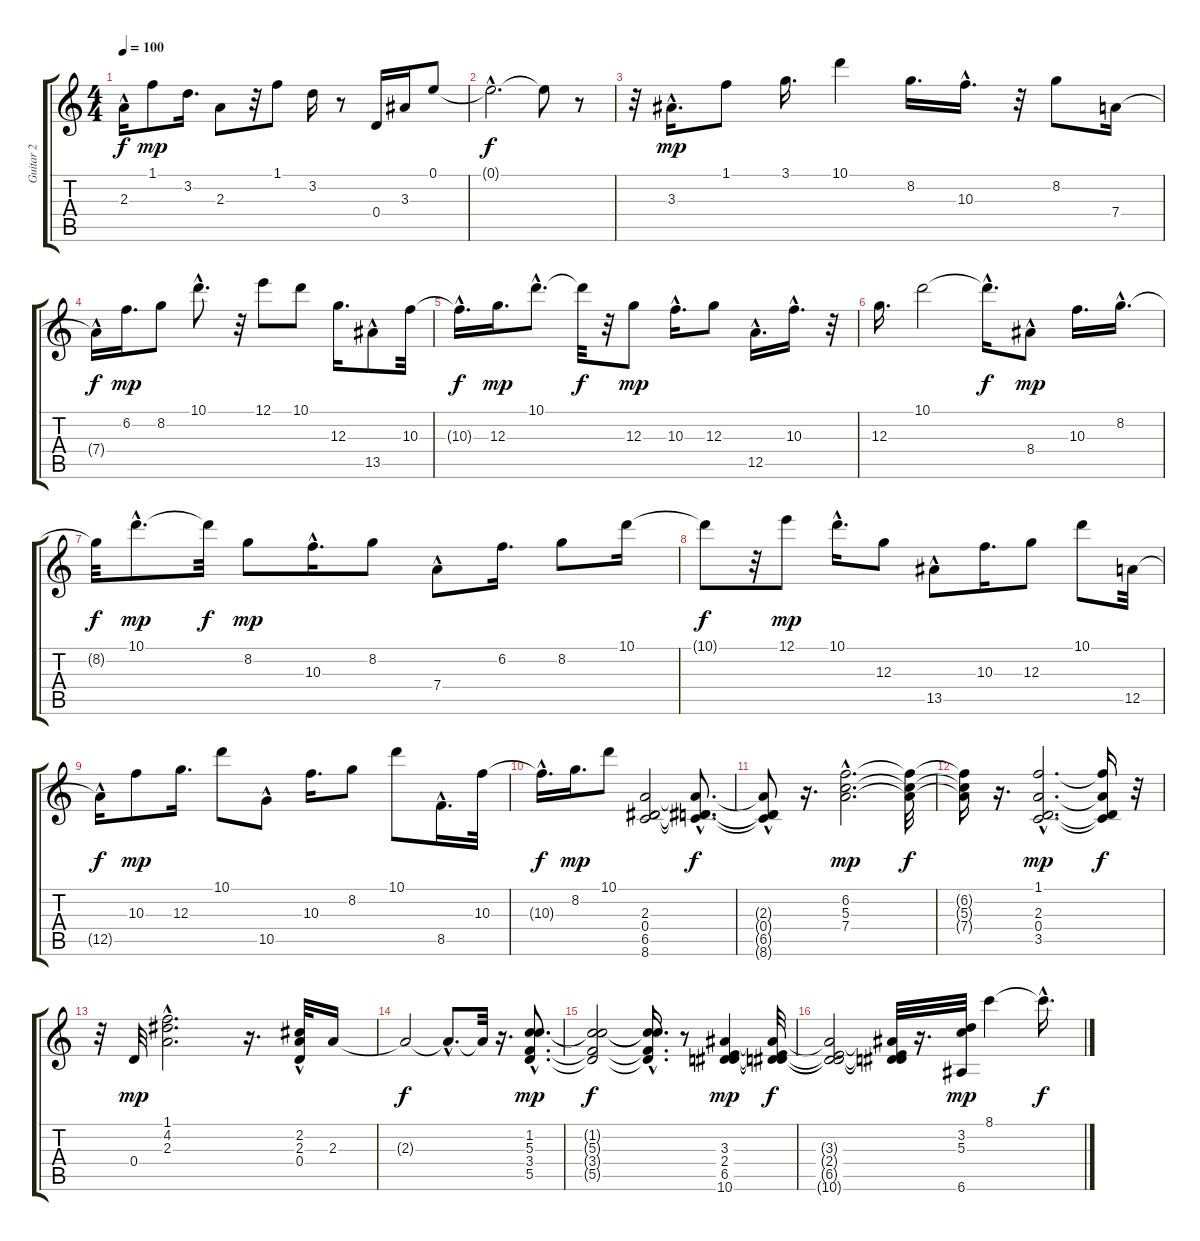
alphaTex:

\track ("Guitar 2" "Guitar 2") {instrument acousticguitarnylon}
\staff {score tabs}
\tuning (E4 B3 G3 D3 A2 E2) {hide}
\ts (4 4)
\tempo 100
\clef g2
\ks c
2.3{hac t}.16{dy f} 1.1.8{dy mp} 3.2.16{d} 2.3.8 r.32 1.1.8 3.2.16 r.8 0.4.16 3.3.16 0.1.8 |
0.1{hac t}.2{d dy f} 0.1{t}.8 r.8 |
r.32 3.3{hac}.16{d dy mp} 1.1.8 3.1.16{d} 10.1.4 8.2.16{d} 10.3{hac}.16{d} r.32 8.2.8 7.4.16 |
7.4{hac t}.16{dy f} 6.2.16{d dy mp} 8.2.8 10.1{hac}.8{d} r.32 12.1.8 10.1.8 12.3.16{d} 13.5{hac}.8 10.3.32 |
10.3{hac t}.16{d dy f} 12.3.16{d dy mp} 10.1{hac}.8{d} 10.1{t}.32{dy f} r.32 12.3.8{dy mp} 10.3{hac}.16{d} 12.3.8 12.5{hac}.16{d} 10.3{hac}.16{d} r.32 |
12.3.16{d} 10.1.2 10.1{hac t}.16{d dy f} 8.4{hac}.8{dy mp} 10.3.16{d} 8.2{hac}.16{d} |
8.2{t}.32{dy f} 10.1{hac}.8{d dy mp} 10.1{t}.32{dy f} 8.2.8{dy mp} 10.3{hac}.16{d} 8.2.8 7.4{hac}.8 6.2.16{d} 8.2.8 10.1.16 |
10.1{t}.8{dy f} r.32 12.1.8{dy mp} 10.1{hac}.16{d} 12.3.8 13.5{hac}.8 10.3.16{d} 12.3.8 10.1.8 12.5.32 |
12.5{hac t}.16{dy f} 10.3.8{dy mp} 12.3.16{d} 10.1.8 10.5{hac}.8 10.3.16{d} 8.2.8 10.1.8 8.5{hac}.16{d} 10.3.32 |
10.3{hac t}.16{d dy f} 8.2.16{d dy mp} 10.1.8 (2.3 0.4 6.5 8.6).2 (2.3{hac t} 0.4{hac t} 6.5{hac t} 8.6{hac t}).8{d dy f} |
(2.3{t} 0.4{t} 6.5{hac t} 8.6{t}).8 r.16{d} (6.2{hac} 5.3{hac} 7.4{hac}).2{d dy mp} (6.2{t} 5.3{t} 7.4{t}).32{dy f} |
(6.2{t} 5.3{t} 7.4{t}).16 r.16{d} (1.1{hac} 2.3{hac} 0.4{hac} 3.5{hac}).2{d dy mp} (1.1{t} 2.3{t} 0.4{t} 3.5{t}).16{dy f} r.32 |
r.32 0.4.32{dy mp} (1.1{hac} 4.2 2.3{hac}).2{d} r.16{d} (2.2{hac} 2.3{hac} 0.4{hac}).32 2.3.16 |
2.3{t}.2{dy f} 2.3{hac t}.8{d} 2.3{t}.32 r.16{d} (1.2{hac} 5.3{hac} 3.4{hac} 5.5{hac}).8{d dy mp} |
(1.2{t} 5.3{t} 3.4{t} 5.5{t}).2{dy f} (1.2{hac t} 5.3{t} 3.4{hac t} 5.5{hac t}).16{d} r.8 (3.3 2.4 6.5 10.6).4{dy mp} (3.3{t} 2.4{t} 6.5{t} 10.6{t}).32{dy f} |
(3.3{t} 2.4{t} 6.5{t} 10.6{t}).2 (3.3{t} 2.4{t} 6.5{t} 10.6{t}).32 r.16{d} (3.2 5.3 6.6).32{dy mp} 8.1.4 8.1{hac t}.16{d dy f}
